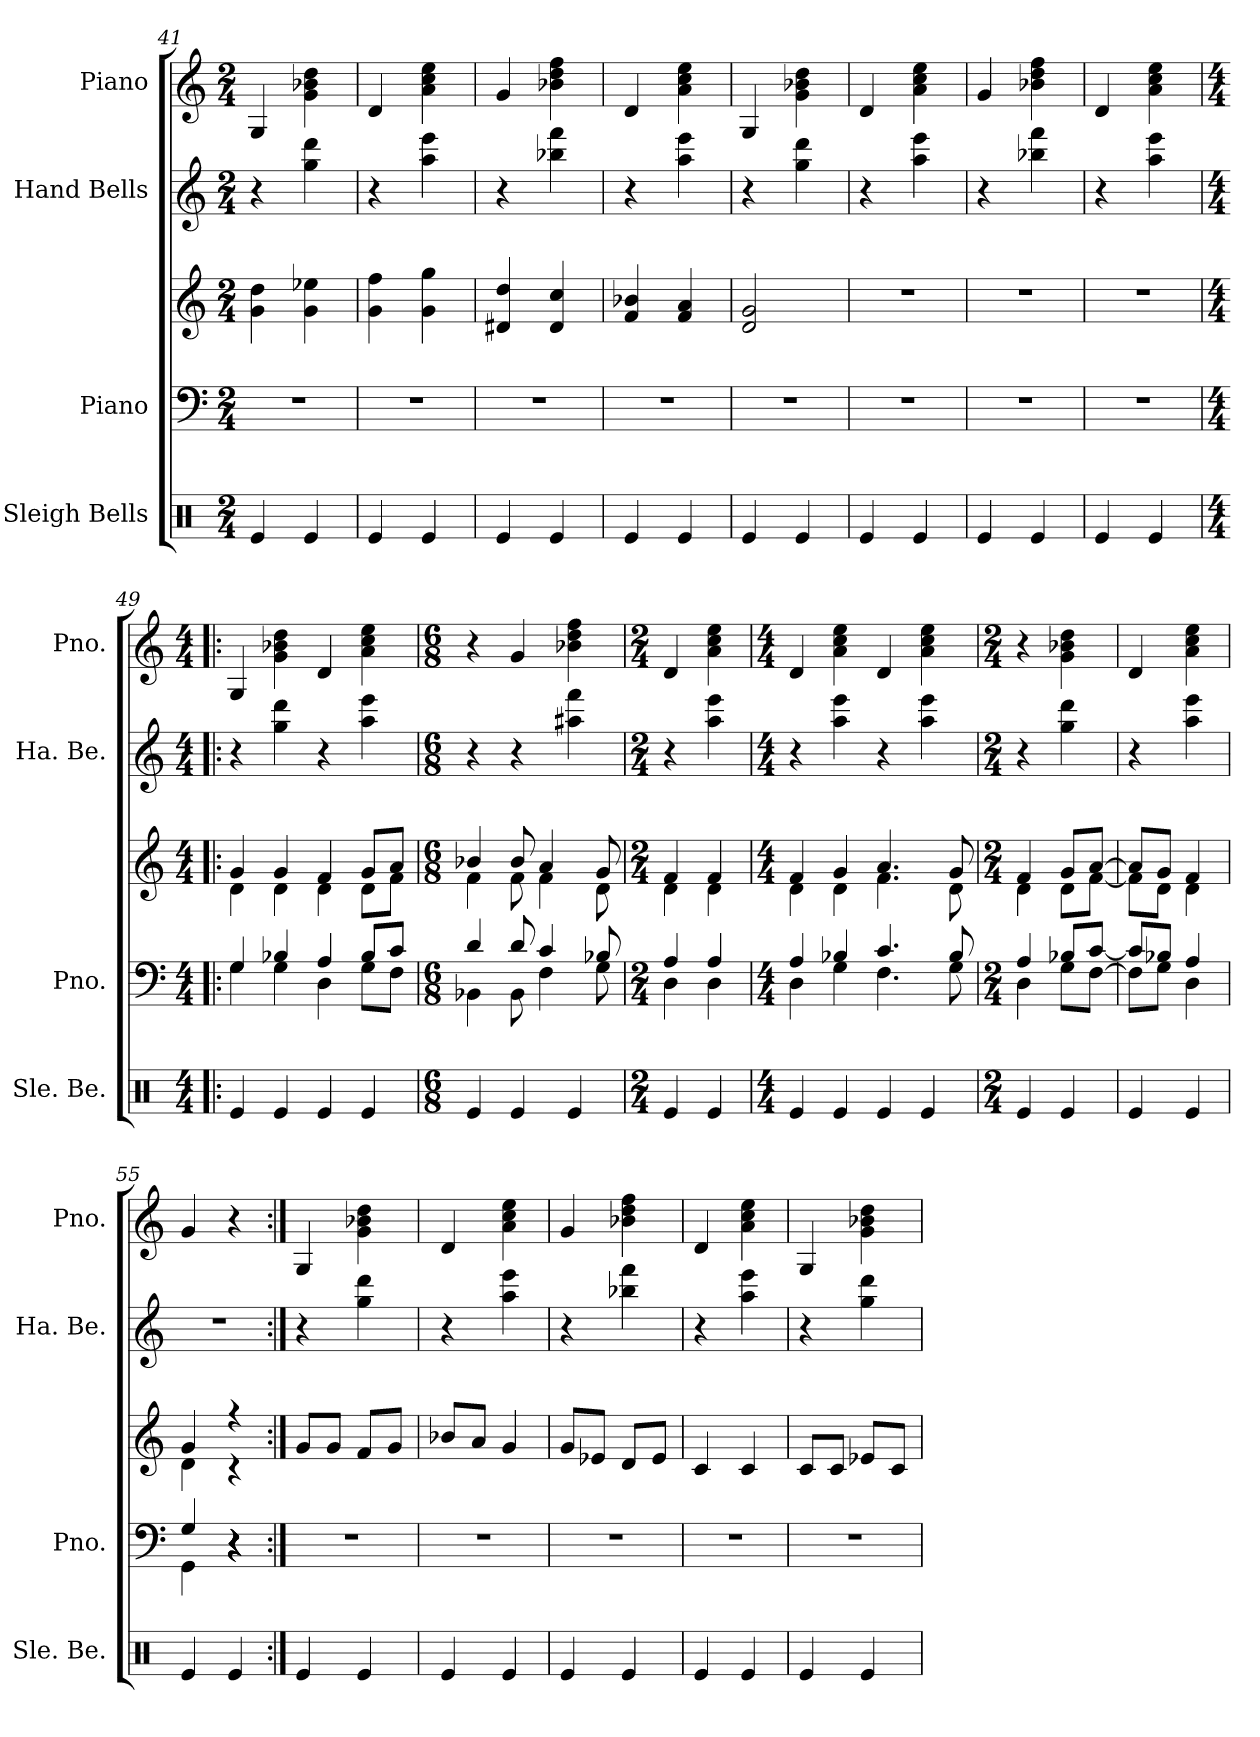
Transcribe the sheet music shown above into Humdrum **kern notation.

**kern	**kern	**kern	**kern	**kern
*part4	*part3	*part3	*part2	*part1
*staff5	*staff4	*staff3	*staff2	*staff1
*I"Sleigh Bells	*I"Piano	*	*I"Hand Bells	*I"Piano
*I'Sle. Be.	*I'Pno.	*	*I'Ha. Be.	*I'Pno.
!!LO:PB:g=z
*clefX	*clefF4	*clefG2	*clefG2	*clefG2
*k[]	*k[]	*k[]	*k[]	*k[]
*M2/4	*M2/4	*M2/4	*M2/4	*M2/4
=41	=41	=41	=41	=41
4Rei/	2r	4gi\ 4ddi\	4r	4Gi/
4Rei/	.	4gi\ 4ee-Xi\	4ggi\ 4dddi\	4gi\ 4b-Xi\ 4ddi\
=42	=42	=42	=42	=42
4Rei/	2r	4gi\ 4ffi\	4r	4di/
4Rei/	.	4gi\ 4ggi\	4aai\ 4eeei\	4ai\ 4cci\ 4eei\
=43	=43	=43	=43	=43
4Rei/	2r	4d#Xi/ 4ddi/	4r	4gi/
4Rei/	.	4d#i/ 4cci/	4bb-Xi\ 4fffi\	4b-Xi\ 4ddi\ 4ffi\
=44	=44	=44	=44	=44
4Rei/	2r	4fi/ 4b-Xi/	4r	4di/
4Rei/	.	4fi/ 4ai/	4aai\ 4eeei\	4ai\ 4cci\ 4eei\
=45	=45	=45	=45	=45
4Rei/	2r	2di/ 2gi/	4r	4Gi/
4Rei/	.	.	4ggi\ 4dddi\	4gi\ 4b-Xi\ 4ddi\
=46	=46	=46	=46	=46
4Re/	2r	2r	4r	4d/
4Re/	.	.	4aa\ 4eee\	4a\ 4cc\ 4ee\
=47	=47	=47	=47	=47
4Re/	2r	2r	4r	4g/
4Re/	.	.	4bb-X\ 4fff\	4b-X\ 4dd\ 4ff\
=48	=48	=48	=48	=48
4Re/	2r	2r	4r	4d/
4Re/	.	.	4aa\ 4eee\	4a\ 4cc\ 4ee\
=49!|:	=49!|:	=49!|:	=49!|:	=49!|:
*M4/4	*M4/4	*M4/4	*M4/4	*M4/4
*	*^	*^	*	*
*	*	*^	*	*	*	*
4Rej/	1ryy	4Gj/	4Gj\	4gj/	4dj\	4r	4Gj/
4Rej/	.	4B-Xj/	4Gj\	4gj/	4dj\	4ggj\ 4dddj\	4gj\ 4b-Xj\ 4ddj\
4Rej/	.	4Aj/	4Dj\	4fj/	4dj\	4r	4dj/
4Rej/	.	8B-j/L	8Gj\L	8gj/L	8dj\L	4aaj\ 4eeej\	4aj\ 4ccj\ 4eej\
.	.	8cj/J	8Fj\J	8aj/J	8fj\J	.	.
!!LO:LB:g=z
=50	=50	=50	=50	=50	=50	=50	=50
*M6/8	*M6/8	*	*	*M6/8	*	*M6/8	*M6/8
4Rej/	2.ryy	4dj/	4BB-Xj\	4b-Xj/	4fj\	4r	4r
4Rej/	.	8dj/	8BB-j\	8b-j/	8fj\	4r	4gj/
.	.	4cj/	4Fj\	4aj/	4fj\	.	.
4Rej/	.	.	.	.	.	4aa#Xj\ 4fffj\	4b-Xj\ 4ddj\ 4ffj\
.	.	8B-Xj/	8Gj\	8gj/	8dj\	.	.
=51	=51	=51	=51	=51	=51	=51	=51
*M2/4	*M2/4	*	*	*M2/4	*	*M2/4	*M2/4
4Rej/	2ryy	4Aj/	4Dj\	4fj/	4dj\	4r	4dj/
4Rej/	.	4Aj/	4Dj\	4fj/	4dj\	4aaj\ 4eeej\	4aj\ 4ccj\ 4eej\
=52	=52	=52	=52	=52	=52	=52	=52
*M4/4	*M4/4	*	*	*M4/4	*	*M4/4	*M4/4
4Rej/	1ryy	4Aj/	4Dj\	4fj/	4dj\	4r	4dj/
4Rej/	.	4B-Xj/	4Gj\	4gj/	4dj\	4aaj\ 4eeej\	4aj\ 4ccj\ 4eej\
4Rej/	.	4.cj/	4.Fj\	4.aj/	4.fj\	4r	4dj/
4Rej/	.	.	.	.	.	4aaj\ 4eeej\	4aj\ 4ccj\ 4eej\
.	.	8B-j/	8Gj\	8gj/	8dj\	.	.
=53	=53	=53	=53	=53	=53	=53	=53
*M2/4	*M2/4	*	*	*M2/4	*	*M2/4	*M2/4
4Rej/	2ryy	4Aj/	4Dj\	4fj/	4dj\	4r	4r
4Rej/	.	8B-Xj/L	8Gj\L	8gj/L	8dj\L	4ggj\ 4dddj\	4gj\ 4b-Xj\ 4ddj\
.	.	[8cj/J	[8Fj\J	[8aj/J	[8fj\J	.	.
=54	=54	=54	=54	=54	=54	=54	=54
4Rej/	4ryy	8cj/L]	8Fj\L]	8aj/L]	8fj\L]	4r	4dj/
.	.	8B-Xj/J	8Gj\J	8gj/J	8dj\J	.	.
4Rej/	4ryy	4Aj/	4Dj\	4fj/	4dj\	4aaj\ 4eeej\	4aj\ 4ccj\ 4eej\
=55	=55	=55	=55	=55	=55	=55	=55
*	*	*	*^	*	*	*	*
4Rej/	4ryy	4ryy	4Gj/	4GGj\	4gj/	4dj\	2r	4gj/
4Rej/	4r	4r	4r	4r	4r	4r	.	4r
*	*v	*v	*v	*v	*	*	*	*
*	*	*v	*v	*	*
!!LO:PB:g=z
=56:|!	=56:|!	=56:|!	=56:|!	=56:|!
4Rej/	2r	8gj/L	4r	4Gj/
.	.	8gj/J	.	.
4Rej/	.	8fj/L	4ggj\ 4dddj\	4gj\ 4b-Xj\ 4ddj\
.	.	8gj/J	.	.
=57	=57	=57	=57	=57
4Rej/	2r	8b-Xj/L	4r	4dj/
.	.	8aj/J	.	.
4Rej/	.	4gj/	4aaj\ 4eeej\	4aj\ 4ccj\ 4eej\
=58	=58	=58	=58	=58
4Rej/	2r	8gj/L	4r	4gj/
.	.	8e-Xj/J	.	.
4Rej/	.	8dj/L	4bb-Xj\ 4fffj\	4b-Xj\ 4ddj\ 4ffj\
.	.	8e-j/J	.	.
=59	=59	=59	=59	=59
4Rej/	2r	4cj/	4r	4dj/
4Rej/	.	4cj/	4aaj\ 4eeej\	4aj\ 4ccj\ 4eej\
=60	=60	=60	=60	=60
4Rej/	2r	8cj/L	4r	4Gj/
.	.	8cj/J	.	.
4Rej/	.	8e-Xj/L	4ggj\ 4dddj\	4gj\ 4b-Xj\ 4ddj\
.	.	8cj/J	.	.
=	=	=	=	=
*-	*-	*-	*-	*-
